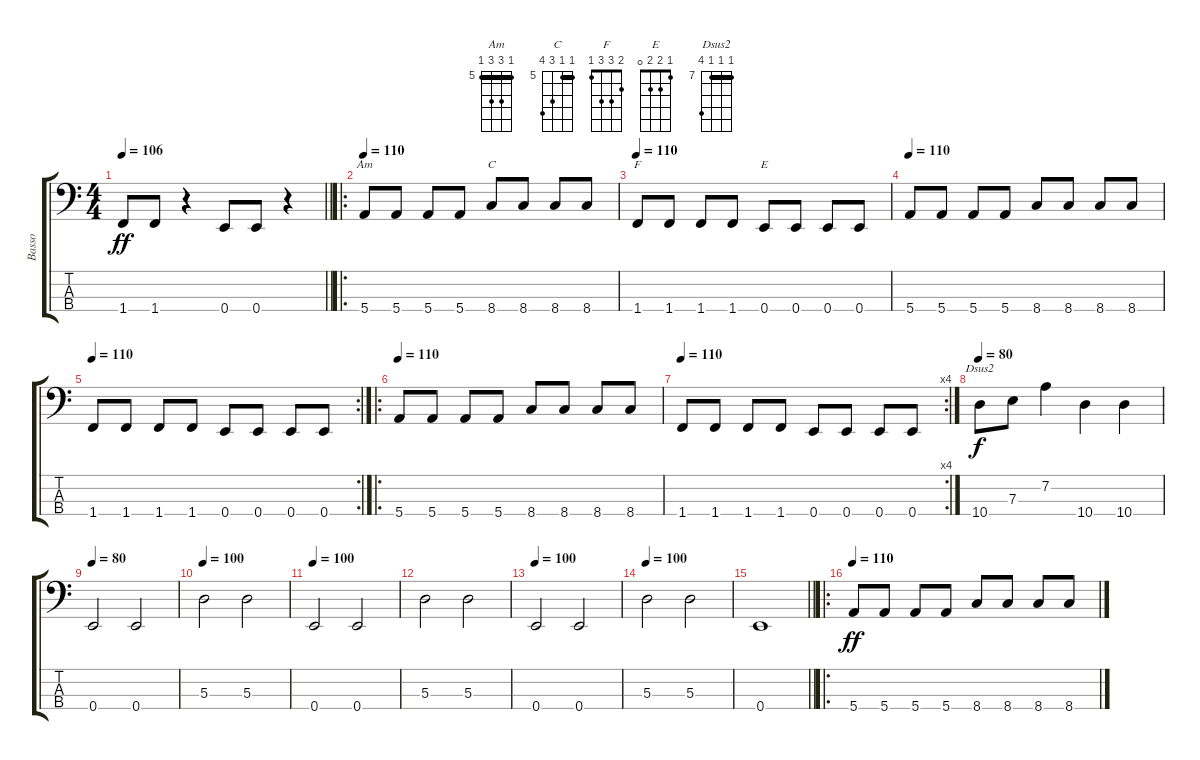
\track ("Basso" "Basso") {instrument synthbass2}
\staff {score tabs}
\tuning (G2 D2 A1 E1) {hide}
\chord ("Am" 5 7 7 5) {firstfret 5 barre 5}
\chord ("C" 5 5 7 8) {firstfret 5 barre 5}
\chord ("F" 2 3 3 1)
\chord ("E" 1 2 2 0)
\chord ("Dsus2" 7 7 7 10) {firstfret 7 barre 7}
\ts (4 4)
\tempo 110
\tempo 106
\clef f4
\barLineRight lightlight
\ks c
1.4.8{dy ff} 1.4.8 r.4 0.4.8 0.4.8 r.4 |
\ro
\tempo 110
5.4.8{ch "Am"} 5.4.8 5.4.8 5.4.8 8.4.8{ch "C"} 8.4.8 8.4.8 8.4.8 |
\tempo 110
1.4.8{ch "F"} 1.4.8 1.4.8 1.4.8 0.4.8{ch "E"} 0.4.8 0.4.8 0.4.8 |
\tempo 110
5.4.8 5.4.8 5.4.8 5.4.8 8.4.8 8.4.8 8.4.8 8.4.8 |
\rc 2
\tempo 110
1.4.8 1.4.8 1.4.8 1.4.8 0.4.8 0.4.8 0.4.8 0.4.8 |
\ro
\tempo 110
5.4.8 5.4.8 5.4.8 5.4.8 8.4.8 8.4.8 8.4.8 8.4.8 |
\rc 4
\tempo 110
1.4.8 1.4.8 1.4.8 1.4.8 0.4.8 0.4.8 0.4.8 0.4.8 |
\tempo 80
10.4.8{ch "Dsus2" dy f} 7.3.8 7.2.4 10.4.4 10.4.4 |
\tempo 80
0.4.2 0.4.2 |
\tempo 100
5.3.2 5.3.2 |
\tempo 100
0.4.2 0.4.2 |
5.3.2 5.3.2 |
\tempo 100
0.4.2 0.4.2 |
\tempo 100
5.3.2 5.3.2 |
\barLineRight lightlight
0.4.1 |
\ro
\tempo 110
5.4.8{dy ff} 5.4.8 5.4.8 5.4.8 8.4.8 8.4.8 8.4.8 8.4.8
